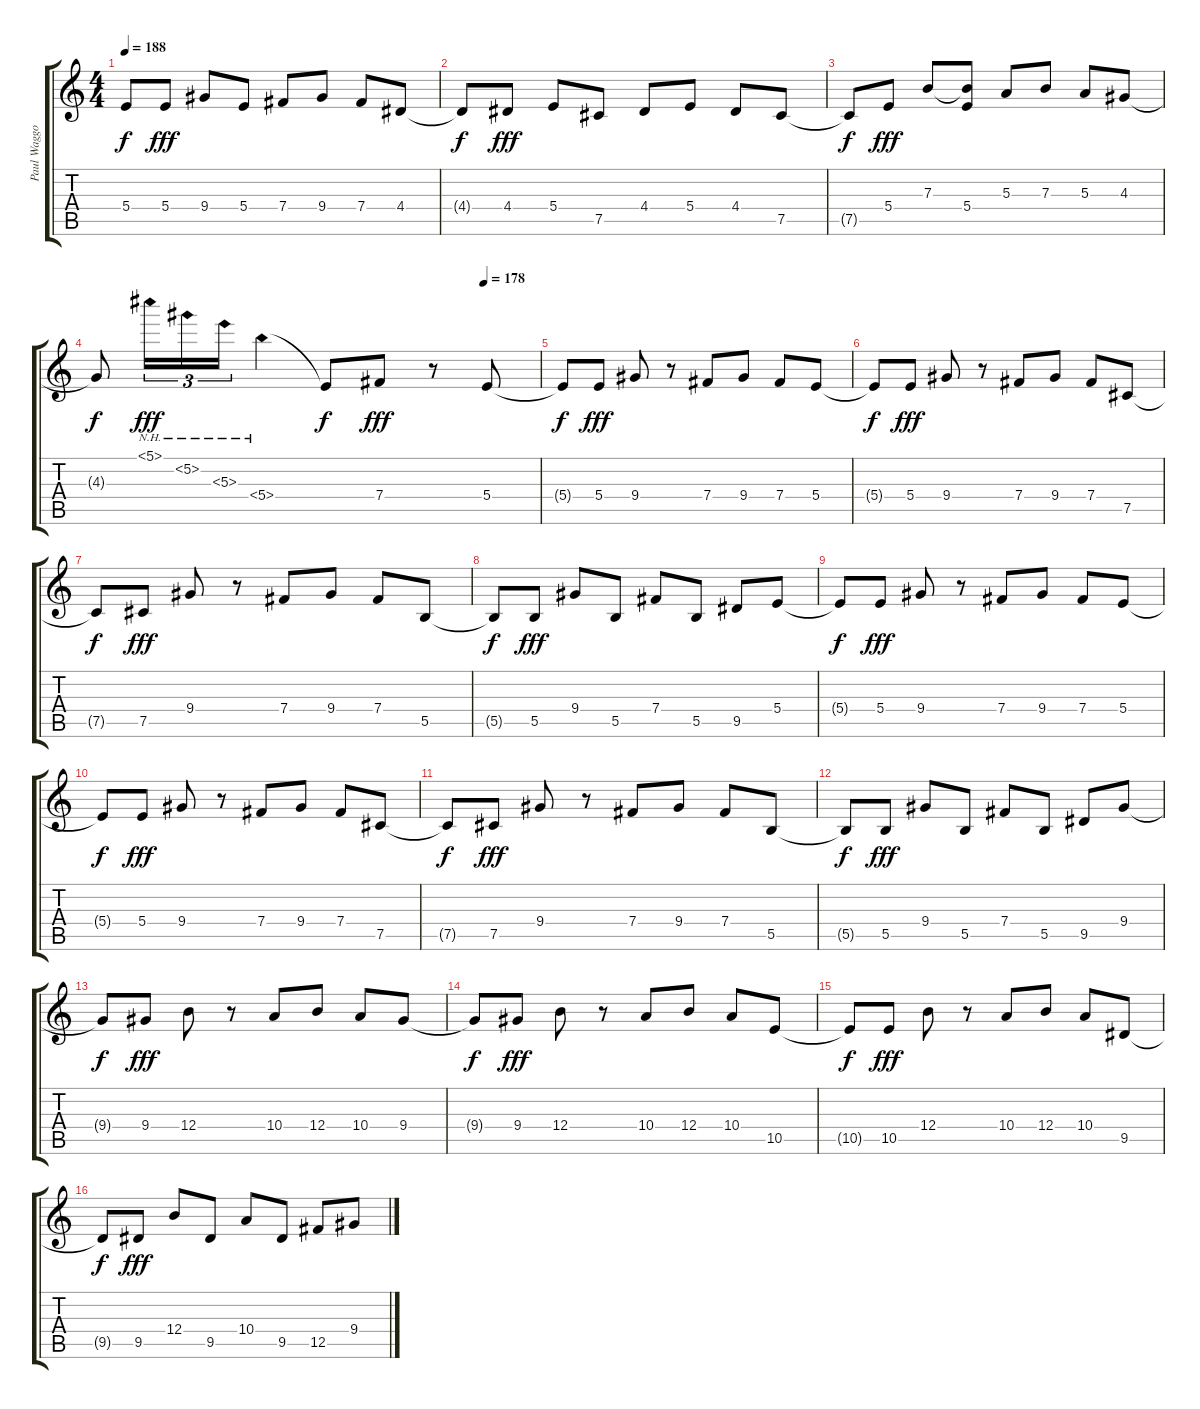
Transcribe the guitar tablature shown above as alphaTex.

\track ("Paul Waggoner" "Paul Waggo") {instrument distortionguitar}
\staff {score tabs}
\tuning (Db4 Ab3 E3 B2 Gb2 Db2) {hide}
\ts (4 4)
\tempo 188
\clef g2
\ks c
5.4{t}.8{dy f} 5.4.8{dy fff} 9.4.8 5.4.8 7.4.8 9.4.8 7.4.8 4.4.8 |
4.4{t}.8{dy f} 4.4.8{dy fff} 5.4.8 7.5.8 4.4.8 5.4.8 4.4.8 7.5.8 |
7.5{t}.8{dy f} 5.4.8{dy fff} 7.3.8 (7.3{t} 5.4).8 5.3.8 7.3.8 5.3.8 4.3.8 |
\tempo (178 0.875)
4.3{t}.8{dy f} 5.1{nh}.16{tu (3 2) dy fff} 5.2{nh}.16{tu (3 2)} 5.3{nh}.16{tu (3 2)} 5.4{nh}.4 5.4{t}.8{dy f} 7.4.8{dy fff} r.8 5.4.8 |
5.4{t}.8{dy f} 5.4.8{dy fff} 9.4.8 r.8 7.4.8 9.4.8 7.4.8 5.4.8 |
5.4{t}.8{dy f} 5.4.8{dy fff} 9.4.8 r.8 7.4.8 9.4.8 7.4.8 7.5.8 |
7.5{t}.8{dy f} 7.5.8{dy fff} 9.4.8 r.8 7.4.8 9.4.8 7.4.8 5.5.8 |
5.5{t}.8{dy f} 5.5.8{dy fff} 9.4.8 5.5.8 7.4.8 5.5.8 9.5.8 5.4.8 |
5.4{t}.8{dy f} 5.4.8{dy fff} 9.4.8 r.8 7.4.8 9.4.8 7.4.8 5.4.8 |
5.4{t}.8{dy f} 5.4.8{dy fff} 9.4.8 r.8 7.4.8 9.4.8 7.4.8 7.5.8 |
7.5{t}.8{dy f} 7.5.8{dy fff} 9.4.8 r.8 7.4.8 9.4.8 7.4.8 5.5.8 |
5.5{t}.8{dy f} 5.5.8{dy fff} 9.4.8 5.5.8 7.4.8 5.5.8 9.5.8 9.4.8 |
9.4{t}.8{dy f} 9.4.8{dy fff} 12.4.8 r.8 10.4.8 12.4.8 10.4.8 9.4.8 |
9.4{t}.8{dy f} 9.4.8{dy fff} 12.4.8 r.8 10.4.8 12.4.8 10.4.8 10.5.8 |
10.5{t}.8{dy f} 10.5.8{dy fff} 12.4.8 r.8 10.4.8 12.4.8 10.4.8 9.5.8 |
9.5{t}.8{dy f} 9.5.8{dy fff} 12.4.8 9.5.8 10.4.8 9.5.8 12.5.8 9.4.8
